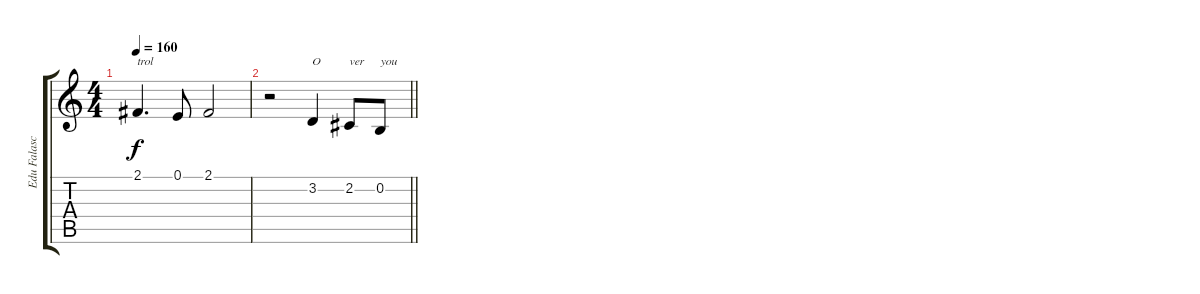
\track ("Edu Falaschi" "Edu Falasc") {instrument clarinet}
\staff {score tabs}
\tuning (E4 B3 G3 D3 A2 E2) {hide}
\ts (4 4)
\tempo 160
\clef g2
\ks c
2.1.4{d txt "trol" dy f} 0.1.8 2.1.2 |
\barLineRight lightlight
r.2 3.2.4{txt "O"} 2.2.8{txt "ver"} 0.2.8{txt "you"}
